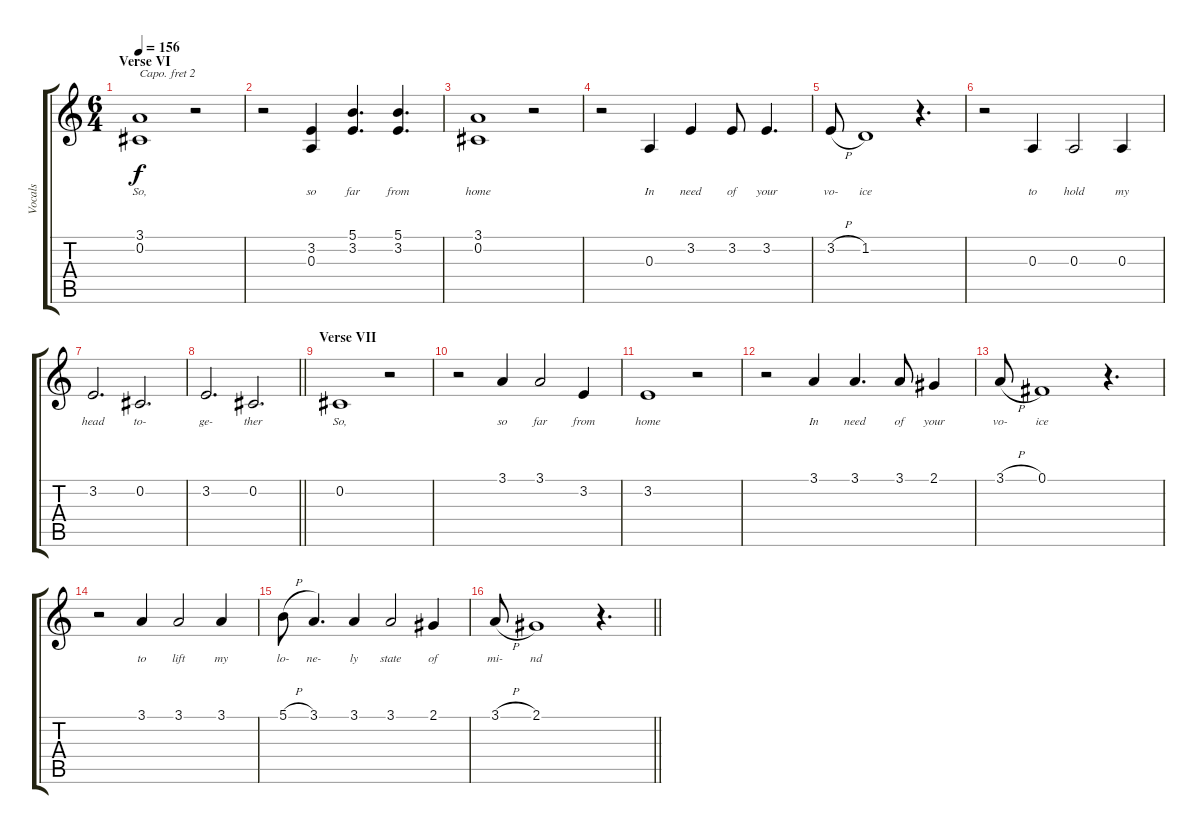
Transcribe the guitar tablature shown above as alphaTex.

\track ("Vocals" "Vocals") {instrument lead6voice}
\staff {score tabs}
\capo 2
\tuning (E4 B3 G3 D3 A2 E2) {hide}
\ts (6 4)
\section ("" "Verse VI")
\tempo 156
\clef g2
\ks c
(3.1 0.2).1{lyrics (0 "So,") lyrics (1 "") lyrics (2 "") lyrics (3 "") lyrics (4 "") dy f} r.2 |
r.2 (3.2 0.3).4{lyrics (0 "so") lyrics (1 "") lyrics (2 "") lyrics (3 "") lyrics (4 "")} (5.1 3.2).4{d lyrics (0 "far") lyrics (1 "") lyrics (2 "") lyrics (3 "") lyrics (4 "")} (5.1 3.2).4{d lyrics (0 "from") lyrics (1 "") lyrics (2 "") lyrics (3 "") lyrics (4 "")} |
(3.1 0.2).1{lyrics (0 "home") lyrics (1 "") lyrics (2 "") lyrics (3 "") lyrics (4 "")} r.2 |
r.2 0.3.4{lyrics (0 "In") lyrics (1 "") lyrics (2 "") lyrics (3 "") lyrics (4 "")} 3.2.4{lyrics (0 "need") lyrics (1 "") lyrics (2 "") lyrics (3 "") lyrics (4 "")} 3.2.8{lyrics (0 "of") lyrics (1 "") lyrics (2 "") lyrics (3 "") lyrics (4 "")} 3.2.4{d lyrics (0 "your") lyrics (1 "") lyrics (2 "") lyrics (3 "") lyrics (4 "")} |
3.2{h}.8{lyrics (0 "vo-") lyrics (1 "") lyrics (2 "") lyrics (3 "") lyrics (4 "")} 1.2.1{lyrics (0 "ice") lyrics (1 "") lyrics (2 "") lyrics (3 "") lyrics (4 "")} r.4{d} |
r.2 0.3.4{lyrics (0 "to") lyrics (1 "") lyrics (2 "") lyrics (3 "") lyrics (4 "")} 0.3.2{lyrics (0 "hold") lyrics (1 "") lyrics (2 "") lyrics (3 "") lyrics (4 "")} 0.3.4{lyrics (0 "my") lyrics (1 "") lyrics (2 "") lyrics (3 "") lyrics (4 "")} |
3.2.2{d lyrics (0 "head") lyrics (1 "") lyrics (2 "") lyrics (3 "") lyrics (4 "")} 0.2.2{d lyrics (0 "to-") lyrics (1 "") lyrics (2 "") lyrics (3 "") lyrics (4 "")} |
\barLineRight lightlight
3.2.2{d lyrics (0 "ge-") lyrics (1 "") lyrics (2 "") lyrics (3 "") lyrics (4 "")} 0.2.2{d lyrics (0 "ther") lyrics (1 "") lyrics (2 "") lyrics (3 "") lyrics (4 "")} |
\section ("" "Verse VII")
0.2.1{lyrics (0 "So,") lyrics (1 "") lyrics (2 "") lyrics (3 "") lyrics (4 "")} r.2 |
r.2 3.1.4{lyrics (0 "so") lyrics (1 "") lyrics (2 "") lyrics (3 "") lyrics (4 "")} 3.1.2{lyrics (0 "far") lyrics (1 "") lyrics (2 "") lyrics (3 "") lyrics (4 "")} 3.2.4{lyrics (0 "from") lyrics (1 "") lyrics (2 "") lyrics (3 "") lyrics (4 "")} |
3.2.1{lyrics (0 "home") lyrics (1 "") lyrics (2 "") lyrics (3 "") lyrics (4 "")} r.2 |
r.2 3.1.4{lyrics (0 "In") lyrics (1 "") lyrics (2 "") lyrics (3 "") lyrics (4 "")} 3.1.4{d lyrics (0 "need") lyrics (1 "") lyrics (2 "") lyrics (3 "") lyrics (4 "")} 3.1.8{lyrics (0 "of") lyrics (1 "") lyrics (2 "") lyrics (3 "") lyrics (4 "")} 2.1.4{lyrics (0 "your") lyrics (1 "") lyrics (2 "") lyrics (3 "") lyrics (4 "")} |
3.1{h}.8{lyrics (0 "vo-") lyrics (1 "") lyrics (2 "") lyrics (3 "") lyrics (4 "")} 0.1.1{lyrics (0 "ice") lyrics (1 "") lyrics (2 "") lyrics (3 "") lyrics (4 "")} r.4{d} |
r.2 3.1.4{lyrics (0 "to") lyrics (1 "") lyrics (2 "") lyrics (3 "") lyrics (4 "")} 3.1.2{lyrics (0 "lift") lyrics (1 "") lyrics (2 "") lyrics (3 "") lyrics (4 "")} 3.1.4{lyrics (0 "my") lyrics (1 "") lyrics (2 "") lyrics (3 "") lyrics (4 "")} |
5.1{h}.8{lyrics (0 "lo-") lyrics (1 "") lyrics (2 "") lyrics (3 "") lyrics (4 "")} 3.1.4{d lyrics (0 "ne-") lyrics (1 "") lyrics (2 "") lyrics (3 "") lyrics (4 "")} 3.1.4{lyrics (0 "ly") lyrics (1 "") lyrics (2 "") lyrics (3 "") lyrics (4 "")} 3.1.2{lyrics (0 "state") lyrics (1 "") lyrics (2 "") lyrics (3 "") lyrics (4 "")} 2.1.4{lyrics (0 "of") lyrics (1 "") lyrics (2 "") lyrics (3 "") lyrics (4 "")} |
\barLineRight lightlight
3.1{h}.8{lyrics (0 "mi-") lyrics (1 "") lyrics (2 "") lyrics (3 "") lyrics (4 "")} 2.1.1{lyrics (0 "nd") lyrics (1 "") lyrics (2 "") lyrics (3 "") lyrics (4 "")} r.4{d}
